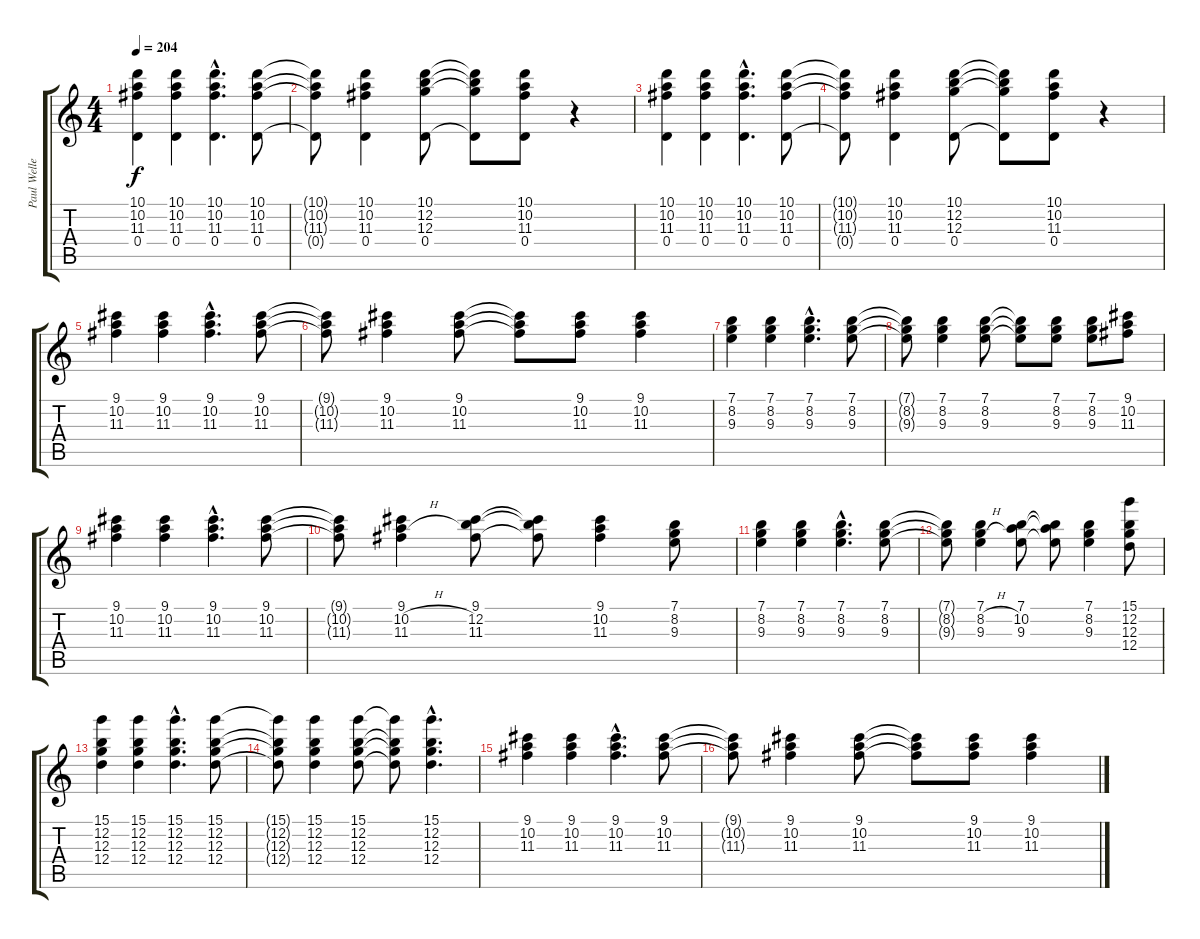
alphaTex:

\track ("Paul Weller" "Paul Welle") {instrument electricguitarclean}
\staff {score tabs}
\tuning (E4 B3 G3 D3 A2 E2) {hide}
\ts (4 4)
\tempo 204
\clef g2
\ks c
(10.1 10.2 11.3 0.4).4{dy f} (10.1 10.2 11.3 0.4).4 (10.1{hac} 10.2{hac} 11.3{hac} 0.4{hac}).4{d} (10.1 10.2 11.3 0.4).8 |
(10.1{t} 10.2{t} 11.3{t} 0.4{t}).8 (10.1 10.2 11.3 0.4).4 (10.1 12.2 12.3 0.4).8 (10.1{t} 12.2{t} 12.3{t} 0.4{t}).8 (10.1 10.2 11.3 0.4).8 r.4 |
(10.1 10.2 11.3 0.4).4 (10.1 10.2 11.3 0.4).4 (10.1{hac} 10.2{hac} 11.3{hac} 0.4{hac}).4{d} (10.1 10.2 11.3 0.4).8 |
(10.1{t} 10.2{t} 11.3{t} 0.4{t}).8 (10.1 10.2 11.3 0.4).4 (10.1 12.2 12.3 0.4).8 (10.1{t} 12.2{t} 12.3{t} 0.4{t}).8 (10.1 10.2 11.3 0.4).8 r.4 |
(9.1 10.2 11.3).4 (9.1 10.2 11.3).4 (9.1{hac} 10.2{hac} 11.3{hac}).4{d} (9.1 10.2 11.3).8 |
(9.1{t} 10.2{t} 11.3{t}).8 (9.1 10.2 11.3).4 (9.1 10.2 11.3).8 (9.1{t} 10.2{t} 11.3{t}).8 (9.1 10.2 11.3).8 (9.1 10.2 11.3).4 |
(7.1 8.2 9.3).4 (7.1 8.2 9.3).4 (7.1{hac} 8.2{hac} 9.3{hac}).4{d} (7.1 8.2 9.3).8 |
(7.1{t} 8.2{t} 9.3{t}).8 (7.1 8.2 9.3).4 (7.1 8.2 9.3).8 (7.1{t} 8.2{t} 9.3{t}).8 (7.1 8.2 9.3).8 (7.1 8.2 9.3).8 (9.1 10.2 11.3).8 |
(9.1 10.2 11.3).4 (9.1 10.2 11.3).4 (9.1{hac} 10.2{hac} 11.3{hac}).4{d} (9.1 10.2 11.3).8 |
(9.1{t} 10.2{t} 11.3{t}).8 (9.1 10.2{h} 11.3).4 (9.1 12.2 11.3).8 (9.1{t} 12.2{t} 11.3{t}).8 (9.1 10.2 11.3).4 (7.1 8.2 9.3).8 |
(7.1 8.2 9.3).4 (7.1 8.2 9.3).4 (7.1{hac} 8.2{hac} 9.3{hac}).4{d} (7.1 8.2 9.3).8 |
(7.1{t} 8.2{t} 9.3{t}).8 (7.1 8.2{h} 9.3).4 (7.1 10.2 9.3).8 (7.1{t} 10.2{t} 9.3{t}).8 (7.1 8.2 9.3).4 (15.1 12.2 12.3 12.4).8 |
(15.1 12.2 12.3 12.4).4 (15.1 12.2 12.3 12.4).4 (15.1{hac} 12.2{hac} 12.3{hac} 12.4{hac}).4{d} (15.1 12.2 12.3 12.4).8 |
(15.1{t} 12.2{t} 12.3{t} 12.4{t}).8 (15.1 12.2 12.3 12.4).4 (15.1 12.2 12.3 12.4).8 (15.1{t} 12.2{t} 12.3{t} 12.4{t}).8 (15.1{hac} 12.2{hac} 12.3{hac} 12.4{hac}).4{d} |
(9.1 10.2 11.3).4 (9.1 10.2 11.3).4 (9.1{hac} 10.2{hac} 11.3{hac}).4{d} (9.1 10.2 11.3).8 |
(9.1{t} 10.2{t} 11.3{t}).8 (9.1 10.2 11.3).4 (9.1 10.2 11.3).8 (9.1{t} 10.2{t} 11.3{t}).8 (9.1 10.2 11.3).8 (9.1 10.2 11.3).4
